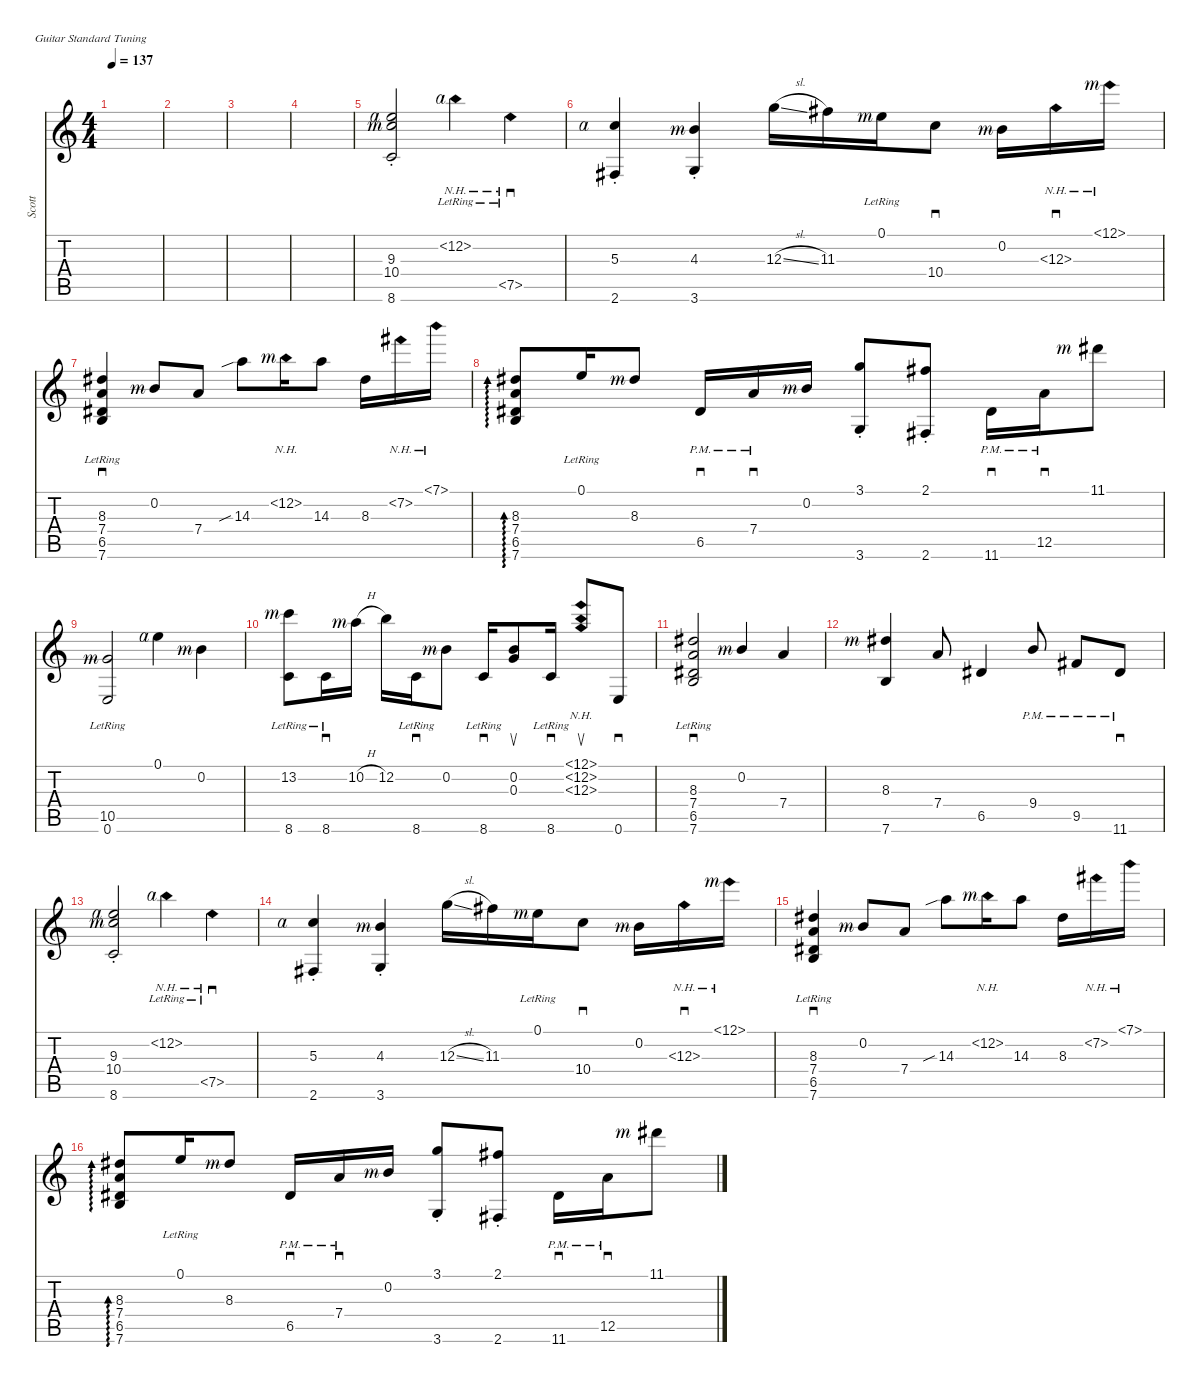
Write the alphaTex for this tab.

\defaultSystemsLayout 4
\hideDynamics
\bracketExtendMode nobrackets
\otherSystemsTrackNameOrientation horizontal
\track ("Nylon Guitar" "Scott") {instrument acousticguitarnylon}
\staff {score tabs}
\tuning (E4 B3 G3 D3 A2 E2)
\ts (4 4)
\scale
1.02268
\tempo 137
\accidentals auto
\clef g2
\ottava regular
\simile none
\ks c
|
\scale
0.977316 |
|
|
\scale
0.972163 (8.6{st} 9.3{st rf 4} 10.4{st rf 3}).2{beam Up} 12.2{nh lr rf 4}.4{beam Down} 7.5{nh lr}.4{sd beam Down} |
\scale
1.02784 (2.6{st acc #} 5.3{st rf 4}).4{beam Up} (4.3{st rf 3} 3.6{st}).4{beam Up} 12.3{sl}.16{beam Down} 11.3{acc #}.16{beam Down} 0.1{lr rf 3}.16{beam Down} 10.4.8{sd beam Down} 0.2{rf 3}.16{beam Down} 12.3{nh}.16{sd beam Down} 12.1{nh rf 3}.16{beam Down} |
\scale
0.959528 (7.6{lr} 6.5{acc #} 7.4 8.3{acc #}).4{sd beam Up} 0.2{rf 3}.8{beam Up} 7.4.8{beam Up} 14.3{sib}.8{beam Down} 12.2{nh rf 3}.16{beam Down} 14.3.8{beam Down} 8.3{acc #}.16{beam Down} 7.2{nh acc #}.16{beam Down} 7.1{nh}.16{beam Down} |
\scale
1.04047 (7.6 8.3{acc #} 6.5{acc #} 7.4).8{ad 0 beam Up} 0.1{lr}.16{beam Up} 8.3{rf 3 acc #}.8{beam Up} 6.5{pm acc #}.16{sd beam Up} 7.4{pm}.16{sd beam Up} 0.2{rf 3}.16{beam Up} (3.6{st} 3.1{st}).8{beam Up} (2.1{st acc #} 2.6{st acc #}).8{beam Up} 11.6{pm acc #}.16{sd beam Down} 12.5{pm}.16{sd beam Down} 11.1{rf 3 acc #}.8{beam Down} |
\scale
0.95086 (0.6{lr} 10.5{lr rf 3}).2{beam Up} 0.1{rf 4}.4{beam Down} 0.2{rf 3}.4{beam Down} |
\scale
1.04914 (8.6{lr} 13.2{rf 3}).8{beam Down} 8.6{lr}.16{sd beam Down} 10.2{h rf 3}.16{beam Down} 12.2.16{beam Down} 8.6{lr}.16{sd beam Down} 0.2{rf 3}.8{beam Down} 8.6{lr}.16{sd beam Up} (0.2 0.3).8{su beam Up} 8.6{lr}.16{sd beam Up} (12.3{nh} 12.2{nh} 12.1{nh}).8{su beam Up} 0.6.8{sd beam Up} |
\scale
0.947818 (7.6{lr} 6.5{acc #} 7.4 8.3{acc #}).2{sd beam Up} 0.2{rf 3}.4{beam Up} 7.4.4{beam Up} |
\scale
1.05218 (7.6 8.3{rf 3 acc #}).4{beam Up} 7.4.8{beam Up} 6.5{acc #}.4{beam Up} 9.4{pm}.8{beam Up} 9.5{pm acc #}.8{beam Up} 11.6{pm acc #}.8{sd beam Up} |
\scale
0.976341 (8.6{st} 9.3{st rf 4} 10.4{st rf 3}).2{beam Up} 12.2{nh lr rf 4}.4{beam Down} 7.5{nh lr}.4{sd beam Down} |
\scale
1.02366 (2.6{st acc #} 5.3{st rf 4}).4{beam Up} (4.3{st rf 3} 3.6{st}).4{beam Up} 12.3{sl}.16{beam Down} 11.3{acc #}.16{beam Down} 0.1{lr rf 3}.16{beam Down} 10.4.8{sd beam Down} 0.2{rf 3}.16{beam Down} 12.3{nh}.16{sd beam Down} 12.1{nh rf 3}.16{beam Down} |
\scale
0.967883 (7.6{lr} 6.5{acc #} 7.4 8.3{acc #}).4{sd beam Up} 0.2{rf 3}.8{beam Up} 7.4.8{beam Up} 14.3{sib}.8{beam Down} 12.2{nh rf 3}.16{beam Down} 14.3.8{beam Down} 8.3{acc #}.16{beam Down} 7.2{nh acc #}.16{beam Down} 7.1{nh}.16{beam Down} |
\scale
1.03212 (7.6 8.3{acc #} 6.5{acc #} 7.4).8{ad 0 beam Up} 0.1{lr}.16{beam Up} 8.3{rf 3 acc #}.8{beam Up} 6.5{pm acc #}.16{sd beam Up} 7.4{pm}.16{sd beam Up} 0.2{rf 3}.16{beam Up} (3.6{st} 3.1{st}).8{beam Up} (2.1{st acc #} 2.6{st acc #}).8{beam Up} 11.6{pm acc #}.16{sd beam Down} 12.5{pm}.16{sd beam Down} 11.1{rf 3 acc #}.8{beam Down}
